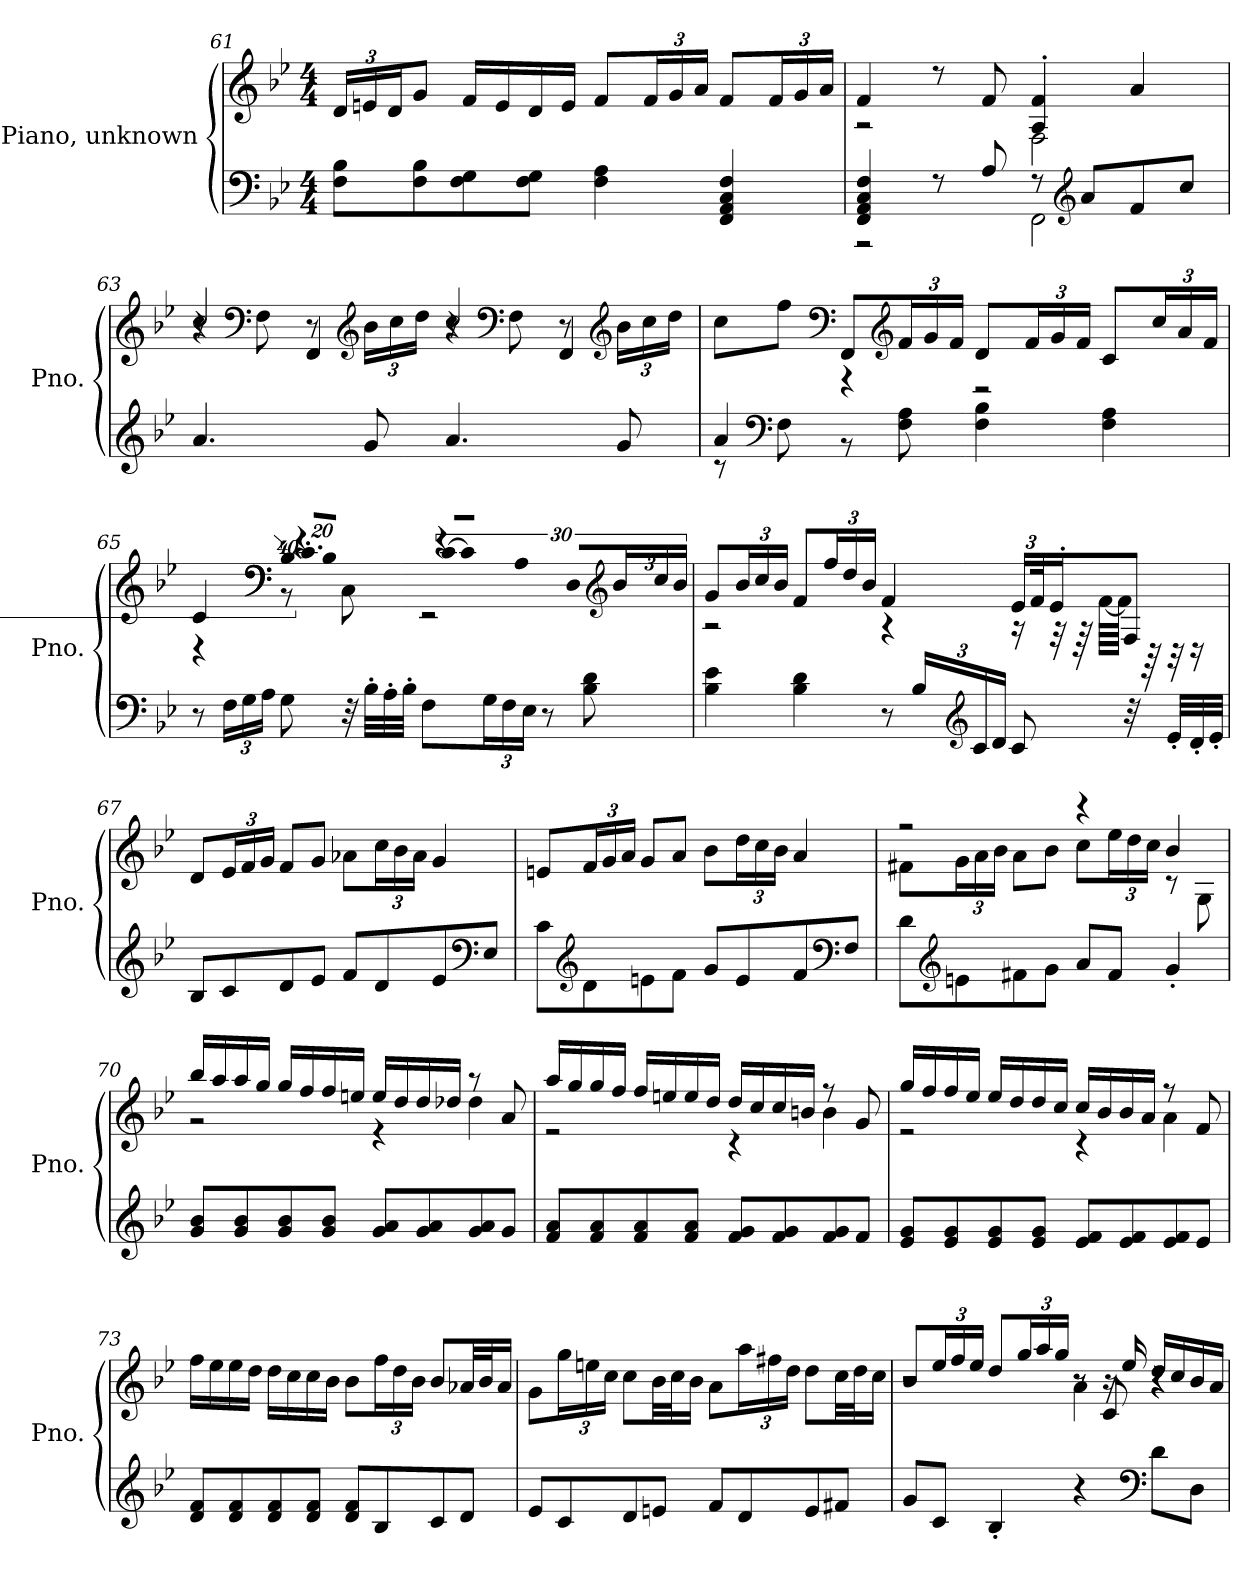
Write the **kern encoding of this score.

**kern	**kern
*part1	*part1
*staff2	*staff1
*I"Piano, unknown	*
*I'Pno.	*
!!LO:PB:g=z
*clefF4	*clefG2
*k[b-e-]	*k[b-e-]
*M4/4	*M4/4
*	*Xbrackettup
=61	=61
8F\ 8B-\L	24d/LL
.	24en/
.	24d/J
8F\ 8B-\	8g/J
8F\ 8G\	16f/LL
.	16e/
8F\ 8G\J	16d/
.	16e/JJ
4F\ 4A\	8f/L
.	24f/L
.	24g/
.	24a/JJ
4FF/ 4AA/ 4C/ 4F/	8f/L
.	24f/L
.	24g/
.	24a/JJ
=62	=62
*^	*^
4FF/ 4AA/ 4C/ 4F/	2r	4f/	2r
8r	.	8r	.
8A/	.	8f/	.
8r	2FF\	4A/' 4f/'	2F\
*clefG2	*	*	*
8a/L	.	.	.
8f/	.	4a/	.
8cc/J	.	.	.
*v	*v	*	*
=63	=63	=63
*	*	*^
4.a/	2cc/	8r	4r
*	*clefF4	*	*
.	.	8F\	.
.	.	8r	4FF/
*	*clefG2	*	*
8g/	.	24b-\LL	.
.	.	24cc\	.
.	.	24dd\JJ	.
4.a/	2cc/	8r	4r
*	*clefF4	*	*
.	.	8F\	.
.	.	8r	4FF/
*	*clefG2	*	*
8g/	.	24b-\LL	.
.	.	24cc\	.
.	.	24dd\JJ	.
*	*v	*v	*v
!!LO:LB:g=z
=64	=64
*^	*
4a/	8r	8cc\L
*clefF4	*	*
.	8F\	8ff\J
*	*	*clefF4
4r	8r	8FF/L
*	*	*clefG2
.	8F\ 8A\	24f/L
.	.	24g/
.	.	24f/JJ
2r	4F\ 4B-\	8d/L
.	.	24f/L
.	.	24g/
.	.	24f/JJ
.	4F\ 4A\	8c/L
.	.	24cc/L
.	.	24a/
.	.	24f/JJ
*v	*v	*
=65	=65
*	*^
8r	4c/	4r
*Xbrackettup	*	*
24F\LL	.	.
24G\	.	.
24A\JJ	.	.
*	*clefF4	*
*	*brackettup	*
!	!LO:N:vis=32	!
8G\	640%23B-/	8r
!	!LO:N:vis=128	!
.	1920%17r	.
!	!LO:N:vis=64.	!
.	640%17c'/KLLL	.
!	!LO:N:vis=32	!
.	640%23B-/JJJ	.
!	!LO:N:vis=128	!
.	1920%17r	.
!	!LO:N:vis=256	!
.	[1920%17c/KKKKL	.
32r	8c/J]	8C\
32B-'\LLL	.	.
32A'\	.	.
32B-'\JJJ	.	.
8F\L	4A/	2r
24G\L	.	.
24F\	.	.
24E-\JJ	.	.
8r	8D/L	.
*	*clefG2	*
*	*Xbrackettup	*
8B-\ 8d\	24b-/L	.
.	24cc/	.
.	24b-/JJ	.
!!LO:LB:g=z	!!
=66	=66	=66
4B-\ 4e-\	8g/L	2r
.	24b-/L	.
.	24cc/	.
.	24b-/JJ	.
4B-\ 4d\	8f/L	.
.	24ff/L	.
.	24dd/	.
.	24b-/JJ	.
8r	4f/	4r
24B-/LL	.	.
*clefG2	*	*
24c/	.	.
24d/JJ	.	.
8c/	24e-/LL	16r
.	48f/K	.
.	16e-'/J	32r
.	.	64r
.	.	[64f\LLLL
32r	8F/J	64f\JJJJ]
.	.	64r
32e-'/LLL	.	32r
32d'/	.	16r
32e-'/JJJ	.	.
*	*v	*v
=67	=67
8B-/L	8d/L
8c/	24e-/L
.	24f/
.	24g/JJ
8d/	8f/L
8e-/J	8g/J
8f/L	8a-X\L
8d/	24cc\L
.	24b-\
.	24a-\JJ
8e-/	4g/
*clefF4	*
8E-/J	.
!!LO:LB:g=z
=68	=68
8c\L	8en/L
*clefG2	*
8d\	24f/L
.	24g/
.	24a/JJ
8en\	8g/L
8f\J	8a/J
8g/L	8b-\L
8e/	24dd\L
.	24cc\
.	24b-\JJ
8f/	4a/
*clefF4	*
8F/J	.
=69	=69
*	*^
8d\L	2r	8f#X\L
*clefG2	*	*
8en\	.	24g\L
.	.	24a\
.	.	24b-\JJ
8f#X\	.	8a\L
8g\J	.	8b-\J
8a/L	4r	8cc\L
8f#/J	.	24ee-\L
.	.	24dd\
.	.	24cc\JJ
4g'/	4b-/	8r
.	.	8G\
!!LO:LB:g=z	!!
=70	=70	=70
8g/ 8b-/L	16bb-/LL	2r
.	16aa/	.
8g/ 8b-/	16aa/	.
.	16gg/JJ	.
8g/ 8b-/	16gg/LL	.
.	16ff/	.
8g/ 8b-/J	16ff/	.
.	16een/JJ	.
8g/ 8a/L	16ee/LL	4r
.	16dd/	.
8g/ 8a/	16dd/	.
.	16dd-X/JJ	.
8g/ 8a/	8r	4dd-\
8g/J	8a/	.
=71	=71	=71
8f/ 8a/L	16aa/LL	2r
.	16gg/	.
8f/ 8a/	16gg/	.
.	16ff/JJ	.
8f/ 8a/	16ff/LL	.
.	16een/	.
8f/ 8a/J	16ee/	.
.	16dd/JJ	.
8f/ 8g/L	16dd/LL	4r
.	16cc/	.
8f/ 8g/	16cc/	.
.	16bn/JJ	.
8f/ 8g/	8r	4b\
8f/J	8g/	.
!!LO:LB:g=z	!!
=72	=72	=72
8e-/ 8g/L	16gg/LL	2r
.	16ff/	.
8e-/ 8g/	16ff/	.
.	16ee-/JJ	.
8e-/ 8g/	16ee-/LL	.
.	16dd/	.
8e-/ 8g/J	16dd/	.
.	16cc/JJ	.
8e-/ 8f/L	16cc/LL	4r
.	16b-/	.
8e-/ 8f/	16b-/	.
.	16a/JJ	.
8e-/ 8f/	8r	4a\
8e-/J	8f/	.
*	*v	*v
=73	=73
8d/ 8f/L	16ff\LL
.	16ee-\
8d/ 8f/	16ee-\
.	16dd\JJ
8d/ 8f/	16dd\LL
.	16cc\
8d/ 8f/J	16cc\
.	16b-\JJ
8d/ 8f/L	8b-\L
8B-/	24ff\L
.	24dd\
.	24b-\JJ
8c/	8b-/L
8d/J	32a-X/LL
.	32b-/J
.	16a-/JJ
!!LO:PB:g=z
=74	=74
8e-/L	8g\L
8c/	24gg\L
.	24een\
.	24cc\JJ
8d/	8cc\L
8en/J	32b-\LL
.	32cc\J
.	16b-\JJ
8f/L	8a\L
8d/	24aa\L
.	24ff#X\
.	24dd\JJ
8e/	8dd\L
8f#X/J	32cc\LL
.	32dd\J
.	16cc\JJ
=75	=75
*	*^
*	*	*^
8g/L	8b-/L	2r	2r
8c/J	24ee-/L	.	.
.	24ff/	.	.
.	24ee-/JJ	.	.
4B-'/	8dd/L	.	.
.	24gg/L	.	.
.	24aa/	.	.
.	24gg/JJ	.	.
4r	8r	4a\	8r
.	16r	.	8c/
.	16ee-/	.	.
*clefF4	*	*	*
8d\L	16dd/LL	4r	4r
.	16cc/	.	.
8D\J	16b-/	.	.
.	16a/JJ	.	.
*	*v	*v	*v
=	=
*-	*-
